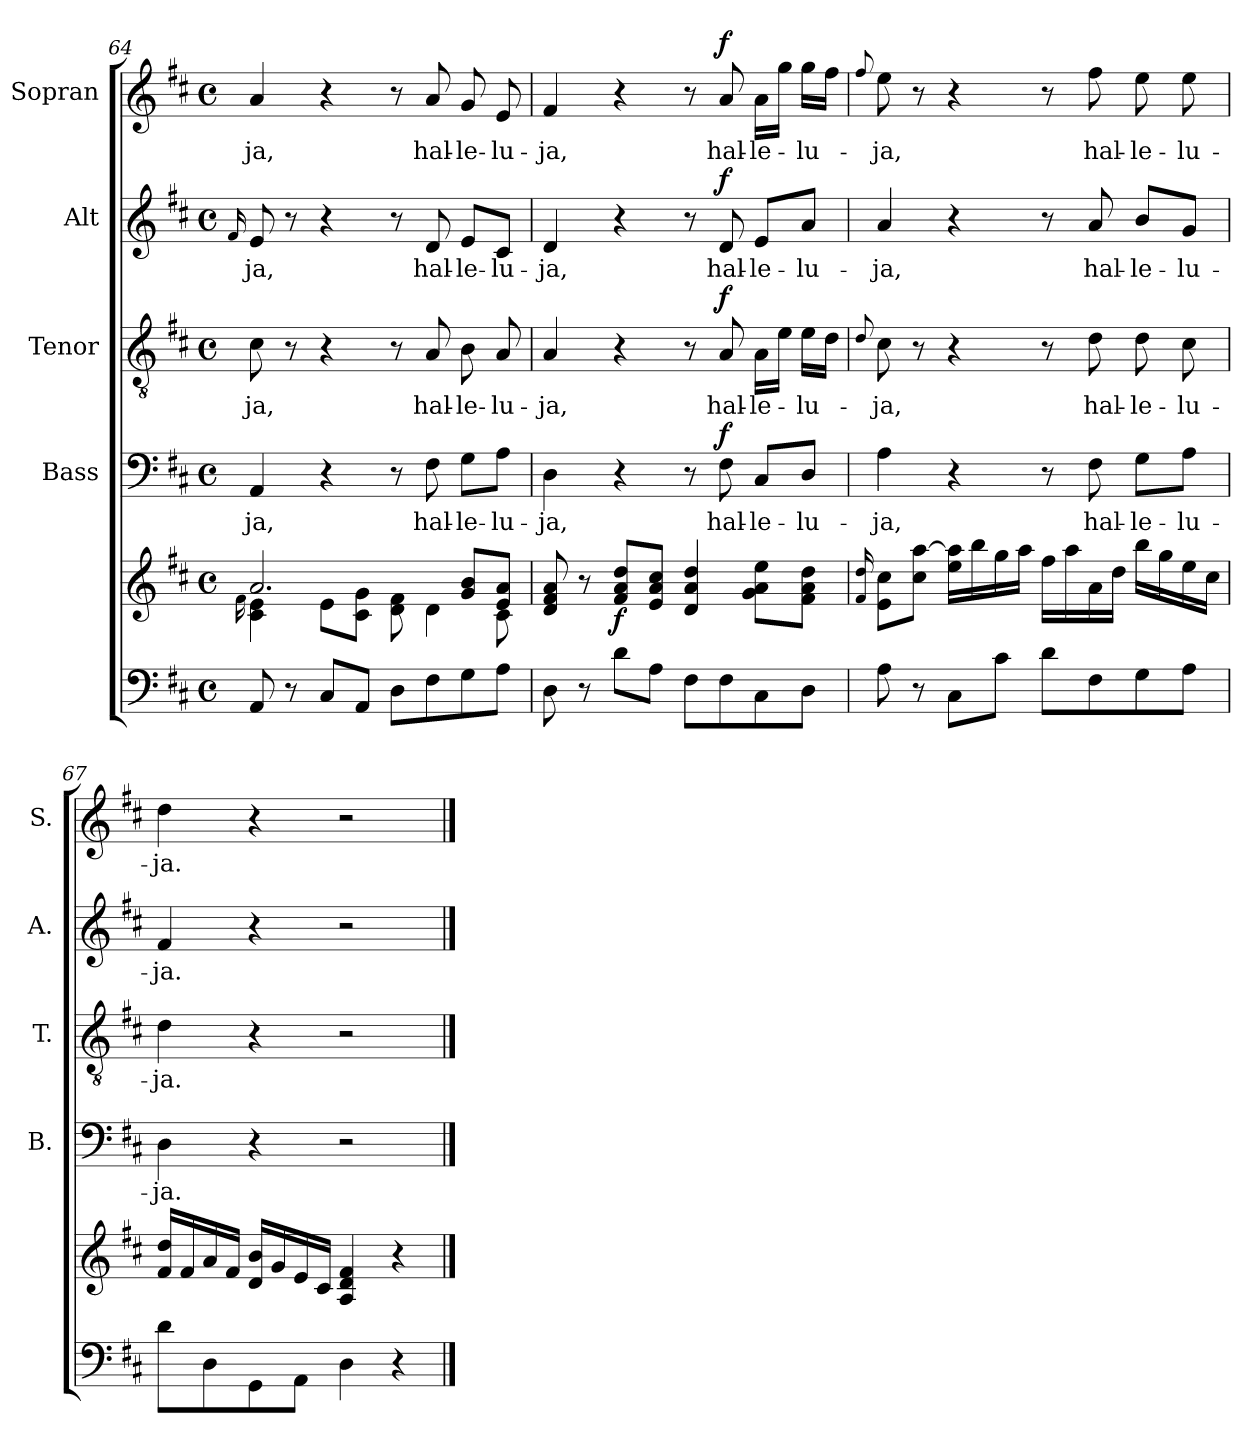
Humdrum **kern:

**kern	**kern	**dynam	**kern	**text	**dynam	**kern	**text	**dynam	**kern	**text	**dynam	**kern	**text	**dynam
*part5	*part5	*part5	*part4	*part4	*part4	*part3	*part3	*part3	*part2	*part2	*part2	*part1	*part1	*part1
*staff6	*staff5	*staff5/6	*staff4	*staff4	*staff4	*staff3	*staff3	*staff3	*staff2	*staff2	*staff2	*staff1	*staff1	*staff1
*	*	*	*I"Bass	*	*	*I"Tenor	*	*	*I"Alt	*	*	*I"Sopran	*	*
*	*	*	*I'B.	*	*	*I'T.	*	*	*I'A.	*	*	*I'S.	*	*
*clefF4	*clefG2	*	*clefF4	*	*	*clefGv2	*	*	*clefG2	*	*	*clefG2	*	*
*k[f#c#]	*k[f#c#]	*	*k[f#c#]	*	*	*k[f#c#]	*	*	*k[f#c#]	*	*	*k[f#c#]	*	*
*D:	*D:	*	*D:	*	*	*D:	*	*	*D:	*	*	*D:	*	*
*M4/4	*M4/4	*	*M4/4	*	*	*M4/4	*	*	*M4/4	*	*	*M4/4	*	*
*met(c)	*met(c)	*	*met(c)	*	*	*met(c)	*	*	*met(c)	*	*	*met(c)	*	*
=64	=64	=64	=64	=64	=64	=64	=64	=64	=64	=64	=64	=64	=64	=64
*	*^	*	*	*	*	*	*	*	*	*	*	*	*	*
.	.	16qqf#\	.	.	.	.	.	.	.	16qqf#/	.	.	.	.	.
!	!	!	!	!	!LO:LY:b	!	!	!LO:LY:b	!	!	!LO:LY:b	!	!	!LO:LY:b	!
8AA/	2.a/	4c#\ 4e\	.	4AA/	-ja,	.	8c#\	-ja,	.	8e/	-ja,	.	4a/	-ja,	.
8r	.	.	.	.	.	.	8r	.	.	8r	.	.	.	.	.
8C#/L	.	8e\L	.	4r	.	.	4r	.	.	4r	.	.	4r	.	.
8AA/J	.	8c#\ 8g\J	.	.	.	.	.	.	.	.	.	.	.	.	.
8D\L	.	8d\ 8f#\	.	8r	.	.	8r	.	.	8r	.	.	8r	.	.
!	!	!	!	!	!LO:LY:b	!	!	!LO:LY:b	!	!	!LO:LY:b	!	!	!LO:LY:b	!
8F#\	.	4d\	.	8F#\	hal-	.	8A/	hal-	.	8d/	hal-	.	8a/	hal-	.
!	!	!	!	!	!LO:LY:b	!	!	!LO:LY:b	!	!	!LO:LY:b	!	!	!LO:LY:b	!
8G\	8g/ 8b/L	.	.	8G\L	-le-	.	8B\	-le-	.	8e/L	-le-	.	8g/	-le-	.
!	!	!	!	!	!LO:LY:b	!	!	!LO:LY:b	!	!	!LO:LY:b	!	!	!LO:LY:b	!
8A\J	8e/ 8a/J	8c#\	.	8A\J	-lu-	.	8A/	-lu-	.	8c#/J	-lu-	.	8e/	-lu-	.
!!LO:LB:g=z
=65	=65	=65	=65	=65	=65	=65	=65	=65	=65	=65	=65	=65	=65	=65	=65
!	!	!	!	!	!LO:LY:b	!	!	!LO:LY:b	!	!	!LO:LY:b	!	!	!LO:LY:b	!
*	*v	*v	*	*	*	*	*	*	*	*	*	*	*	*	*
8D\	8d/ 8f#/ 8a/	.	4D\	-ja,	.	4A/	-ja,	.	4d/	-ja,	.	4f#/	-ja,	.
8r	8r	.	.	.	.	.	.	.	.	.	.	.	.	.
!	!	!LO:DY:b	!	!	!	!	!	!	!	!	!	!	!	!
8d\L	8f#/ 8a/ 8dd/L	f	4r	.	.	4r	.	.	4r	.	.	4r	.	.
8A\J	8e/ 8a/ 8cc#/J	.	.	.	.	.	.	.	.	.	.	.	.	.
8F#\L	4d/ 4a/ 4dd/	.	8r	.	.	8r	.	.	8r	.	.	8r	.	.
!	!	!	!	!LO:LY:b	!LO:DY:a	!	!LO:LY:b	!LO:DY:a	!	!LO:LY:b	!LO:DY:a	!	!LO:LY:b	!LO:DY:a
8F#\	.	.	8F#\	hal-	f	8A/	hal-	f	8d/	hal-	f	8a/	hal-	f
!	!	!	!	!LO:LY:b	!	!	!LO:LY:b	!	!	!LO:LY:b	!	!	!LO:LY:b	!
8C#\	8g\ 8a\ 8ee\L	.	8C#/L	-le-	.	16A\LL	-le-	.	8e/L	-le-	.	16a\LL	-le-	.
.	.	.	.	.	.	16e\JJ	.	.	.	.	.	16gg\JJ	.	.
!	!	!	!	!LO:LY:b	!	!	!LO:LY:b	!	!	!LO:LY:b	!	!	!LO:LY:b	!
8D\J	8f#\ 8a\ 8dd\J	.	8D/J	-lu-	.	16e\LL	-lu-	.	8a/J	-lu-	.	16gg\LL	-lu-	.
.	.	.	.	.	.	16d\JJ	.	.	.	.	.	16ff#\JJ	.	.
=66	=66	=66	=66	=66	=66	=66	=66	=66	=66	=66	=66	=66	=66	=66
.	16qqf#/ 16qqdd/	.	.	.	.	8qqd/	.	.	.	.	.	8qqff#/	.	.
!	!	!	!	!LO:LY:b	!	!	!LO:LY:b	!	!	!LO:LY:b	!	!	!LO:LY:b	!
8A\	8e\ 8cc#\L	.	4A\	-ja,	.	8c#\	-ja,	.	4a/	-ja,	.	8ee\	-ja,	.
8r	8cc#\ [8aa\J	.	.	.	.	8r	.	.	.	.	.	8r	.	.
8C#\L	16ee\ 16aa\]LL	.	4r	.	.	4r	.	.	4r	.	.	4r	.	.
.	16bb\	.	.	.	.	.	.	.	.	.	.	.	.	.
8c#\J	16gg\	.	.	.	.	.	.	.	.	.	.	.	.	.
.	16aa\JJ	.	.	.	.	.	.	.	.	.	.	.	.	.
8d\L	16ff#\LL	.	8r	.	.	8r	.	.	8r	.	.	8r	.	.
.	16aa\	.	.	.	.	.	.	.	.	.	.	.	.	.
!	!	!	!	!LO:LY:b	!	!	!LO:LY:b	!	!	!LO:LY:b	!	!	!LO:LY:b	!
8F#\	16a\	.	8F#\	hal-	.	8d\	hal-	.	8a/	hal-	.	8ff#\	hal-	.
.	16dd\JJ	.	.	.	.	.	.	.	.	.	.	.	.	.
!	!	!	!	!LO:LY:b	!	!	!LO:LY:b	!	!	!LO:LY:b	!	!	!LO:LY:b	!
8G\	16bb\LL	.	8G\L	-le-	.	8d\	-le-	.	8b/L	-le-	.	8ee\	-le-	.
.	16gg\	.	.	.	.	.	.	.	.	.	.	.	.	.
!	!	!	!	!LO:LY:b	!	!	!LO:LY:b	!	!	!LO:LY:b	!	!	!LO:LY:b	!
8A\J	16ee\	.	8A\J	-lu-	.	8c#\	-lu-	.	8g/J	-lu-	.	8ee\	-lu-	.
.	16cc#\JJ	.	.	.	.	.	.	.	.	.	.	.	.	.
=67	=67	=67	=67	=67	=67	=67	=67	=67	=67	=67	=67	=67	=67	=67
!	!	!	!	!LO:LY:b	!	!	!LO:LY:b	!	!	!LO:LY:b	!	!	!LO:LY:b	!
8d\L	16f#/ 16dd/LL	.	4D\	-ja.	.	4d\	-ja.	.	4f#/	-ja.	.	4dd\	-ja.	.
.	16f#/	.	.	.	.	.	.	.	.	.	.	.	.	.
8D\	16a/	.	.	.	.	.	.	.	.	.	.	.	.	.
.	16f#/JJ	.	.	.	.	.	.	.	.	.	.	.	.	.
8GG\	16d/ 16b/LL	.	4r	.	.	4r	.	.	4r	.	.	4r	.	.
.	16g/	.	.	.	.	.	.	.	.	.	.	.	.	.
8AA\J	16e/	.	.	.	.	.	.	.	.	.	.	.	.	.
.	16c#/JJ	.	.	.	.	.	.	.	.	.	.	.	.	.
4D\	4A/ 4d/ 4f#/	.	2r	.	.	2r	.	.	2r	.	.	2r	.	.
4r	4r	.	.	.	.	.	.	.	.	.	.	.	.	.
==	==	==	==	==	==	==	==	==	==	==	==	==	==	==
*-	*-	*-	*-	*-	*-	*-	*-	*-	*-	*-	*-	*-	*-	*-
